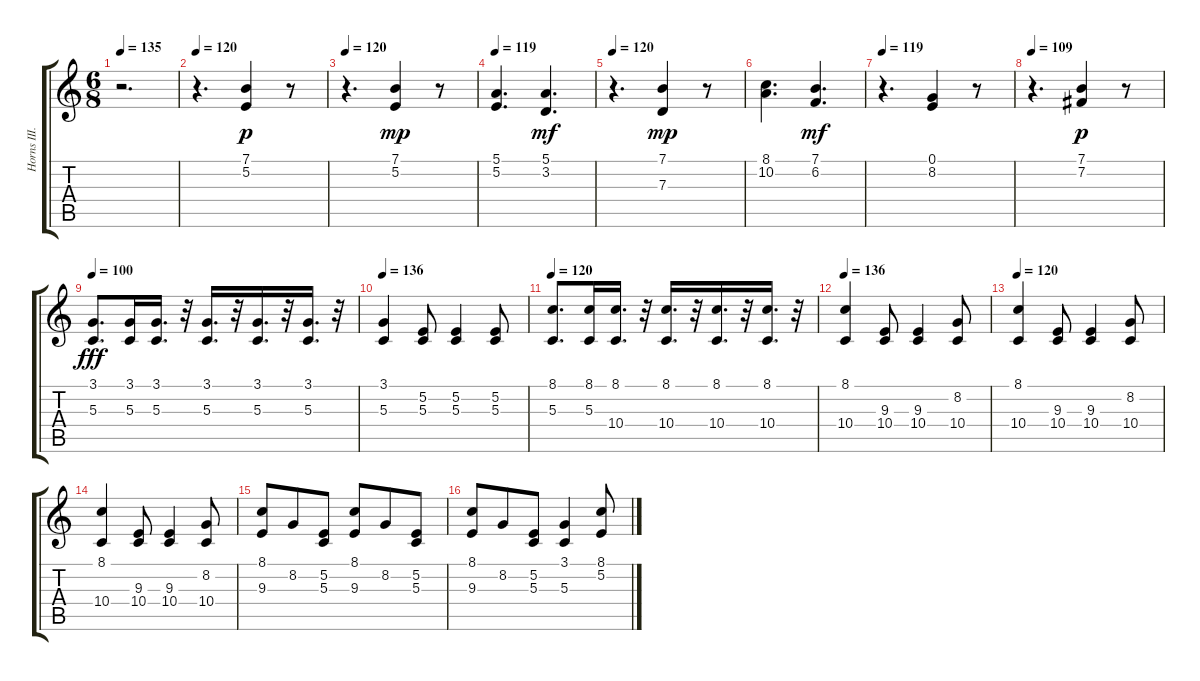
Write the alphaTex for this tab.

\track ("Horns III., IV. C" "Horns III.") {instrument frenchhorn}
\staff {score tabs}
\tuning (E4 B3 G3 D3 A2 E2) {hide}
\ts (6 8)
\tempo 135
\clef g2
\ks c
r.2{d dy mf} |
\tempo 120
r.4{d} (7.1 5.2).4{dy p} r.8 |
\tempo 120
r.4{d} (7.1 5.2).4{dy mp} r.8 |
\tempo 119
(5.1 5.2).4{d} (5.1 3.2).4{d dy mf} |
\tempo 120
r.4{d} (7.1 7.3).4{dy mp} r.8 |
(8.1 10.2).4{d} (7.1 6.2).4{d dy mf} |
\tempo 119
r.4{d} (0.1 8.2).4 r.8 |
\tempo 109
r.4{d} (7.1 7.2).4{dy p} r.8 |
\tempo 100
(3.1 5.3).8{d dy fff} (3.1 5.3).16 (3.1 5.3).16{d} r.32 (3.1 5.3).16{d} r.32 (3.1 5.3).16{d} r.32 (3.1 5.3).16{d} r.32 |
\tempo 136
(3.1 5.3).4 (5.2 5.3).8 (5.2 5.3).4 (5.2 5.3).8 |
\tempo 120
(8.1 5.3).8{d} (8.1 5.3).16 (8.1 10.4).16{d} r.32 (8.1 10.4).16{d} r.32 (8.1 10.4).16{d} r.32 (8.1 10.4).16{d} r.32 |
\tempo 136
(8.1 10.4).4 (9.3 10.4).8 (9.3 10.4).4 (8.2 10.4).8 |
\tempo 120
(8.1 10.4).4 (9.3 10.4).8 (9.3 10.4).4 (8.2 10.4).8 |
(8.1 10.4).4 (9.3 10.4).8 (9.3 10.4).4 (8.2 10.4).8 |
(8.1 9.3).8 8.2.8 (5.2 5.3).8 (8.1 9.3).8 8.2.8 (5.2 5.3).8 |
(8.1 9.3).8 8.2.8 (5.2 5.3).8 (3.1 5.3).4 (8.1 5.2).8
